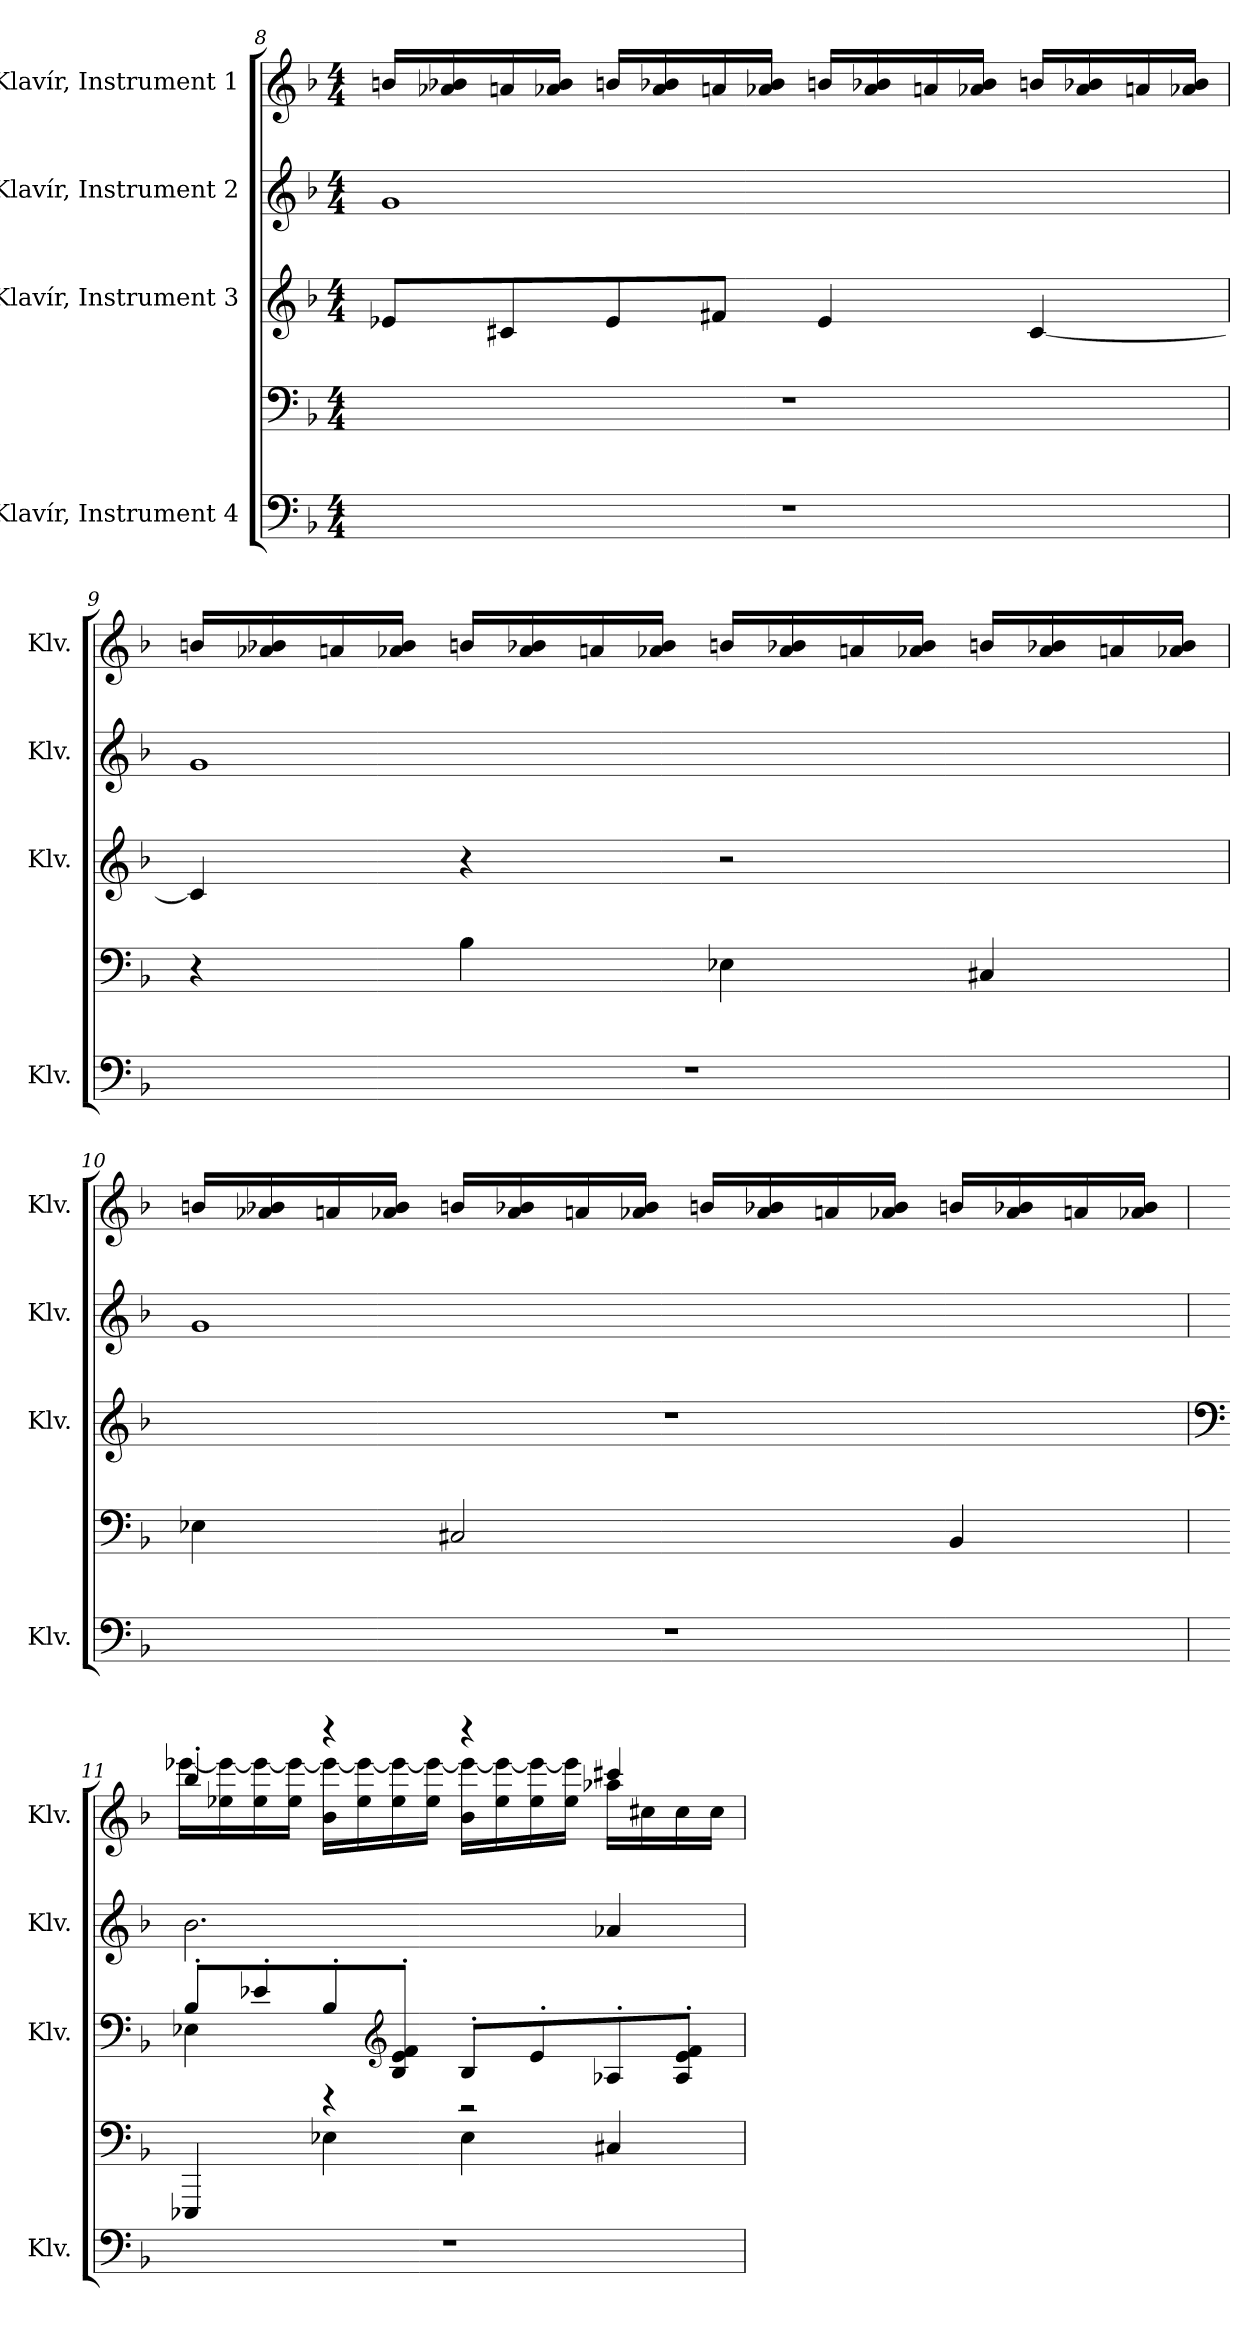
**kern	**kern	**kern	**kern	**kern
*part4	*part4	*part3	*part2	*part1
*staff5	*staff4	*staff3	*staff2	*staff1
*I"Klavír, Instrument  4	*	*I"Klavír, Instrument  3	*I"Klavír, Instrument  2	*I"Klavír, Instrument  1
*I'Klv.	*	*I'Klv.	*I'Klv.	*I'Klv.
!!LO:LB:g=z
*clefF4	*clefF4	*clefG2	*clefG2	*clefG2
*k[b-]	*k[b-]	*k[b-]	*k[b-]	*k[b-]
*M4/4	*M4/4	*M4/4	*M4/4	*M4/4
=8	=8	=8	=8	=8
1r	1r	8e-X/L	1g	16bn/LL
.	.	.	.	16a-X/ 16b-X/
.	.	8c#X/	.	16an/
.	.	.	.	16a-X/ 16b-/JJ
.	.	8e-/	.	16bn/LL
.	.	.	.	16a-/ 16b-X/
.	.	8f#X/J	.	16an/
.	.	.	.	16a-X/ 16b-/JJ
.	.	4e-/	.	16bn/LL
.	.	.	.	16a-/ 16b-X/
.	.	.	.	16an/
.	.	.	.	16a-X/ 16b-/JJ
.	.	[4c#/	.	16bn/LL
.	.	.	.	16a-/ 16b-X/
.	.	.	.	16an/
.	.	.	.	16a-X/ 16b-/JJ
!!LO:PB:g=z
=9	=9	=9	=9	=9
1r	4r	4c#/]	1g	16bn/LL
.	.	.	.	16a-X/ 16b-X/
.	.	.	.	16an/
.	.	.	.	16a-X/ 16b-/JJ
.	4B-\	4r	.	16bn/LL
.	.	.	.	16a-/ 16b-X/
.	.	.	.	16an/
.	.	.	.	16a-X/ 16b-/JJ
.	4E-X\	2r	.	16bn/LL
.	.	.	.	16a-/ 16b-X/
.	.	.	.	16an/
.	.	.	.	16a-X/ 16b-/JJ
.	4C#X/	.	.	16bn/LL
.	.	.	.	16a-/ 16b-X/
.	.	.	.	16an/
.	.	.	.	16a-X/ 16b-/JJ
!!LO:LB:g=z
=10	=10	=10	=10	=10
1r	4E-X\	1r	1g	16bn/LL
.	.	.	.	16a-X/ 16b-X/
.	.	.	.	16an/
.	.	.	.	16a-X/ 16b-/JJ
.	2C#X/	.	.	16bn/LL
.	.	.	.	16a-/ 16b-X/
.	.	.	.	16an/
.	.	.	.	16a-X/ 16b-/JJ
.	.	.	.	16bn/LL
.	.	.	.	16a-/ 16b-X/
.	.	.	.	16an/
.	.	.	.	16a-X/ 16b-/JJ
.	4BB-/	.	.	16bn/LL
.	.	.	.	16a-/ 16b-X/
.	.	.	.	16an/
.	.	.	.	16a-X/ 16b-/JJ
!!LO:PB:g=z
=11	=11	=11	=11	=11
*	*	*clefF4	*	*
*	*	*^	*	*^
1r	4EEE-X/	8B-'/L	4E-X\	2.b-\	4bb-'/	[16eee-X\LL
.	.	.	.	.	.	16ee-X\ 16eee-\_
.	.	8e-X'/	.	.	.	16ee-\ 16eee-\_
.	.	.	.	.	.	16ee-\ 16eee-\_JJ
.	4E-X\	8B-'/	4r	.	4r	16b-\ 16eee-\_LL
.	.	.	.	.	.	16ee-\ 16eee-\_
*	*	*clefG2	*	*	*	*
.	.	8B-/' 8e-/' 8f/'J	.	.	.	16ee-\ 16eee-\_
.	.	.	.	.	.	16ee-\ 16eee-\_JJ
.	4E-\	8B-'/L	2r	.	4r	16b-\ 16eee-\_LL
.	.	.	.	.	.	16ee-\ 16eee-\_
.	.	8e-'/	.	.	.	16ee-\ 16eee-\_
.	.	.	.	.	.	16ee-\ 16eee-\]JJ
.	4C#X/	8A-X'/	.	4a-X/	4ccc#X/	16aa-X\LL
.	.	.	.	.	.	16cc#X\
.	.	8A-/' 8e-/' 8f/'J	.	.	.	16cc#\
.	.	.	.	.	.	16cc#\JJ
*	*	*v	*v	*	*v	*v
=	=	=	=	=
*-	*-	*-	*-	*-
